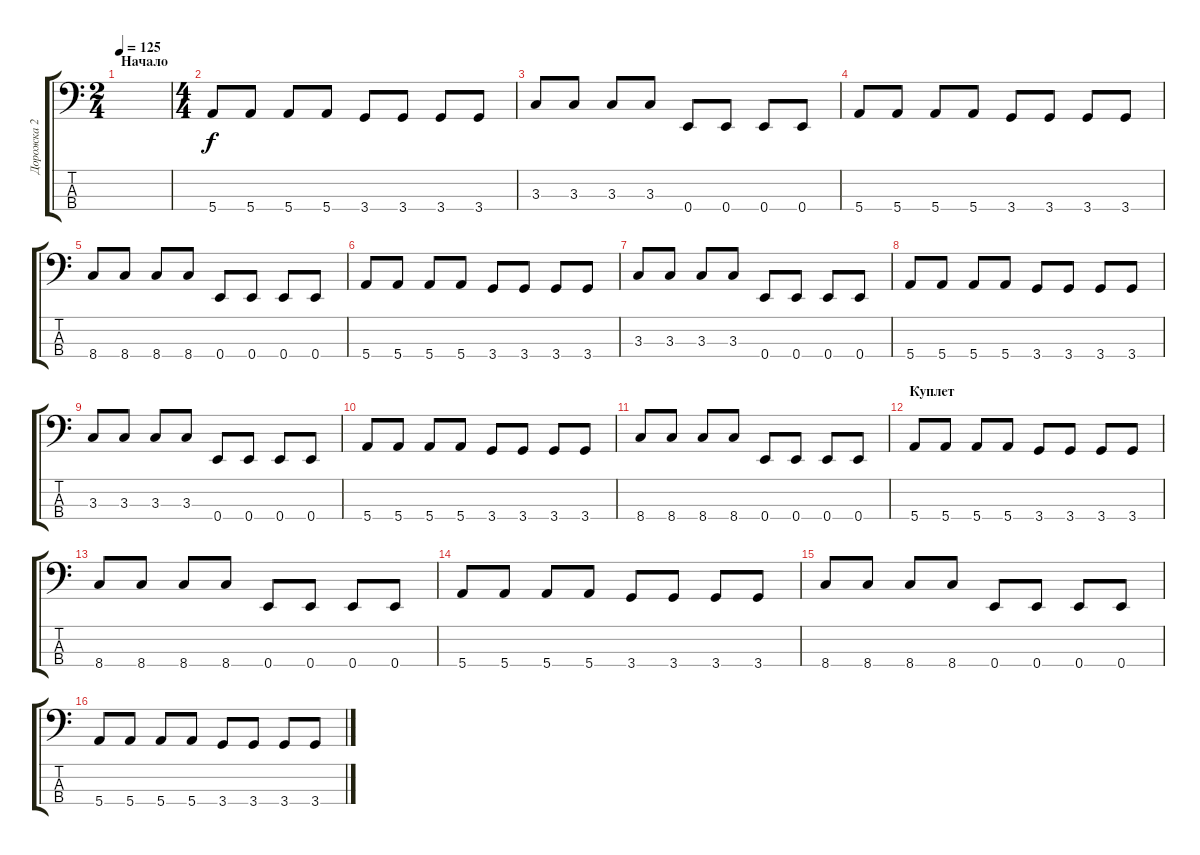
\track ("Дорожка 2" "Дорожка 2") {instrument electricbasspick}
\staff {score tabs}
\tuning (G2 D2 A1 E1) {hide}
\ts (2 4)
\section ("" "Начало")
\tempo 125
\clef f4
\ks c
|
\ts (4 4)
5.4.8{volume 13} 5.4.8 5.4.8 5.4.8 3.4.8 3.4.8 3.4.8 3.4.8 |
3.3.8 3.3.8 3.3.8 3.3.8 0.4.8 0.4.8 0.4.8 0.4.8 |
5.4.8 5.4.8 5.4.8 5.4.8 3.4.8 3.4.8 3.4.8 3.4.8 |
8.4.8 8.4.8 8.4.8 8.4.8 0.4.8 0.4.8 0.4.8 0.4.8 |
5.4.8{volume 13} 5.4.8 5.4.8 5.4.8 3.4.8 3.4.8 3.4.8 3.4.8 |
3.3.8 3.3.8 3.3.8 3.3.8 0.4.8 0.4.8 0.4.8 0.4.8 |
5.4.8{volume 13} 5.4.8 5.4.8 5.4.8 3.4.8 3.4.8 3.4.8 3.4.8 |
3.3.8 3.3.8 3.3.8 3.3.8 0.4.8 0.4.8 0.4.8 0.4.8 |
5.4.8 5.4.8 5.4.8 5.4.8 3.4.8 3.4.8 3.4.8 3.4.8 |
8.4.8 8.4.8 8.4.8 8.4.8 0.4.8 0.4.8 0.4.8 0.4.8 |
\section ("" "Куплет")
5.4.8 5.4.8 5.4.8 5.4.8 3.4.8 3.4.8 3.4.8 3.4.8 |
8.4.8 8.4.8 8.4.8 8.4.8 0.4.8 0.4.8 0.4.8 0.4.8 |
5.4.8 5.4.8 5.4.8 5.4.8 3.4.8 3.4.8 3.4.8 3.4.8 |
8.4.8 8.4.8 8.4.8 8.4.8 0.4.8 0.4.8 0.4.8 0.4.8 |
5.4.8 5.4.8 5.4.8 5.4.8 3.4.8 3.4.8 3.4.8 3.4.8
